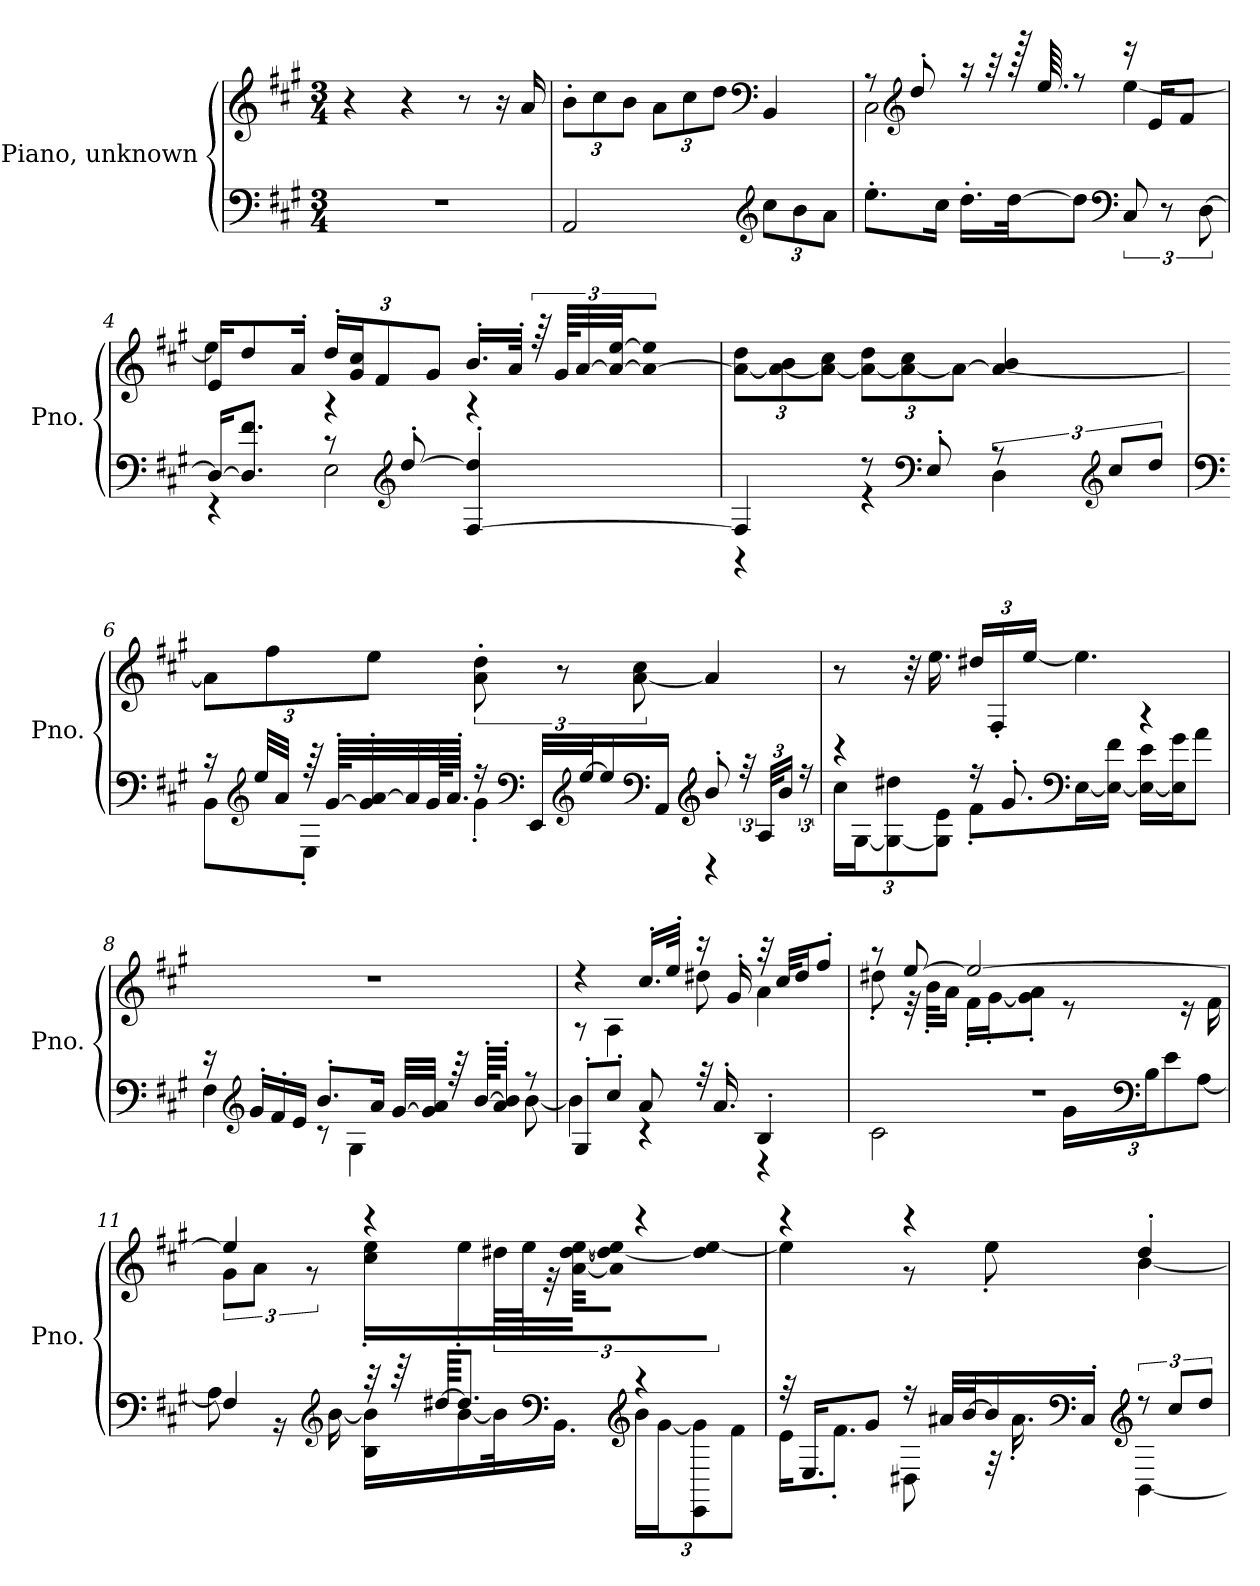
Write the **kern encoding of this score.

**kern	**kern
*part1	*part1
*staff2	*staff1
*I"Piano, unknown	*
*I'Pno.	*
*clefF4	*clefG2
*k[f#c#g#]	*k[f#c#g#]
*M3/4	*M3/4
*MM160	*MM160
=1	=1
2.r	4r
.	4r
.	8r
.	16r
.	16a/
=2	=2
*	*Xbrackettup
2AA/	12b'\L
.	12cc#\
.	12b\J
.	12a\L
.	12cc#\
.	12dd\J
*clefG2	*clefF4
*Xbrackettup	*
12cc#\L	4BB/
12b\	.
12a\J	.
=3	=3
*	*^
8.ee'\L	8r	2C#\
*	*clefG2	*
.	8dd'/	.
16cc#\Jk	.	.
16.dd'\LL	16r	.
.	32r	.
[32dd\JK	128r	.
.	64.ee/	.
8dd\J]	8r	.
*clefF4	*	*
*brackettup	*	*
12C#/	16r	[4ee\
.	16e/KL	.
12r	.	.
.	8f#/J	.
[12D\	.	.
!!LO:LB:g=z	!!
=4	=4	=4
*^	*	*
16D/KL_	4r	16e/KL	4ee\]
8.D/] 8.f#/J	.	8dd/	.
.	.	16a'/Jk	.
8r	2E\	24dd'/LL	4r
.	.	24g#/ 24cc#/J	.
.	.	12f#/	.
*clefG2	*	*	*
[8dd'/	.	.	.
.	.	12g#/J	.
[4F#/' 4dd/]'	.	16.b'/LL	4r
.	.	32a'/JJk	.
*	*	*brackettup	*
.	.	96r	.
.	.	96g#/KLLL	.
.	.	[48a/	.
.	.	48a/_ [48ee/J	.
.	.	16a/_ 16ee/]JJ	.
*	*	*v	*v
=5	=5	=5
*	*	*Xbrackettup
4F#/]	4r	12a\_ 12dd\L
.	.	12a\_ 12b\
.	.	12a\_ 12cc#\J
8r	4r	12a\_ 12dd\L
.	.	12a\_ 12cc#\
*clefF4	*	*
8E'/	.	.
.	.	12a\J_
12r	4D\	4a/_ 4b/
*clefG2	*	*
12cc#/L	.	.
12dd/J	.	.
!!LO:LB:g=z
=6	=6	=6
*clefF4	*	*
16r	8BB\L	12a\L]
*clefG2	*	*
32ee/LLL	.	.
.	.	12ff#\
32a/JJJ	.	.
64r	8E'\J	.
[64g#'/KLLL	.	.
32g#/]' [32a/'	.	.
.	.	12ee\J
32a/]	.	.
128g#/KL	.	.
64.a'/JJJJ	.	.
*	*	*brackettup
16r	4g#'\	12a\' 12dd\'
*clefF4	*	*
32EE/LLL	.	.
.	.	12r
*clefG2	*	*
[32ee/J	.	.
16ee/]	.	.
.	.	[12a\ 12cc#\
*clefF4	*	*
16AA/JJ	.	.
*clefG2	*	*
8b'/	4r	4a/]
48r	.	.
48A/KLL	.	.
24b/JJ	.	.
24r	.	.
!!LO:LB:g=z
=7	=7	=7
*	*Xbrackettup	*
4r	24cc#\LL	8r
.	[24G#\J	.
.	12G#\_ 12dd#X\	.
.	.	32r
.	.	16.ee\
.	12G#\] 12e\J	.
*	*	*Xbrackettup
16r	8f#'\L	24dd#X/LL
.	.	24F#'/
8.g#'/	.	.
.	.	[24ee/JJ
*clefF4	*	*
.	[16E\L	4.ee\]
.	16E\_ 16f#\JJ	.
4r	16E\_ 16e\LL	.
.	16E\] 16g#\J	.
.	8a\J	.
=8	=8	=8
16r	4F#\	2.r
*clefG2	*	*
16g#'/LL	.	.
16f#'/	.	.
16e/JJ	.	.
8.b'/L	8r	.
.	4G#\	.
16a/Jk	.	.
[32g#/LLL	.	.
32g#/] 32a/JJJ	.	.
64r	.	.
[64b'/KLLL	.	.
32a/' 32b/]'JJJ	.	.
8r	[8b\	.
!!LO:LB:g=z
=9	=9	=9
*	*	*^
8G#'/L	4b\]	4r	8r
8cc#'/J	.	.	4A\
8a/	4r	16.cc#'/LL	.
.	.	32ee'/JJk	.
32r	.	16r	8dd#X\
16.a'/	.	.	.
.	.	16g#'/	.
4B'/	4r	32r	4a\
.	.	32cc#/KLL	.
.	.	16dd#/J	.
.	.	8ff#'/J	.
=10	=10	=10	=10
2.r	2c#\	8r	8dd#X'\
.	.	[8ee/	32r
.	.	.	32b'\KLL
.	.	.	16a\JJ
.	.	2ee/_	16f#'\LL
.	.	.	[16g#'\J
.	.	.	8g#\]' 8a\'J
.	24g#\LL	.	8r
*clefF4	*	*	*
.	24B\J	.	.
.	12e\	.	.
.	.	.	16r
.	[12A\J	.	.
.	.	.	16f#\
!!LO:LB:g=z	!!
=11	=11	=11	=11
*	*	*	*brackettup
4F#/	8A\]	4ee/]	12g#\L
.	.	.	12a\J
.	16r	.	.
.	.	.	12r
*clefG2	*	*	*
.	[16b\	.	.
32r	16B\ 16b\]LL	4r	16cc#\' 16ee\'LL
64r	.	.	.
[64dd#X/KKKL	.	.	.
8.dd#/J]	[16b\	.	16ee'\
.	32b\K]	.	96dd#X\LL
.	.	.	96ee\JJJJ
.	.	.	48r
*clefF4	*	*	*
.	16.BB\JJ	.	.
.	.	.	[48a\ [48dd#\ [48ee\KLL
.	.	.	16a\] 16dd#\_ 16ee\]JJ
*clefG2	*	*	*
4r	24b\LL	4r	4dd#\] [4ee\
.	[24g#\J	.	.
.	12EE\ 12g#\]	.	.
.	12f#\J	.	.
!!LO:PB:g=z	!!
=12	=12	=12	=12
32r	16e\KL	4r	4ee\]
16.E/KL	.	.	.
.	8.f#'\J	.	.
8g#/J	.	.	.
16r	8D#X\	4r	8r
32a#X/LLL	.	.	.
[32b/J	.	.	.
16b/]	32r	.	8ee'\
.	16.a#'\	.	.
*clefF4	*	*	*
16C#'/JJ	.	.	.
*clefG2	*	*	*
*brackettup	*	*	*
12r	[4BB\	4dd'/	[4b\
12cc#/L	.	.	.
12dd/J	.	.	.
*v	*v	*	*
*	*v	*v
=	=
*-	*-
